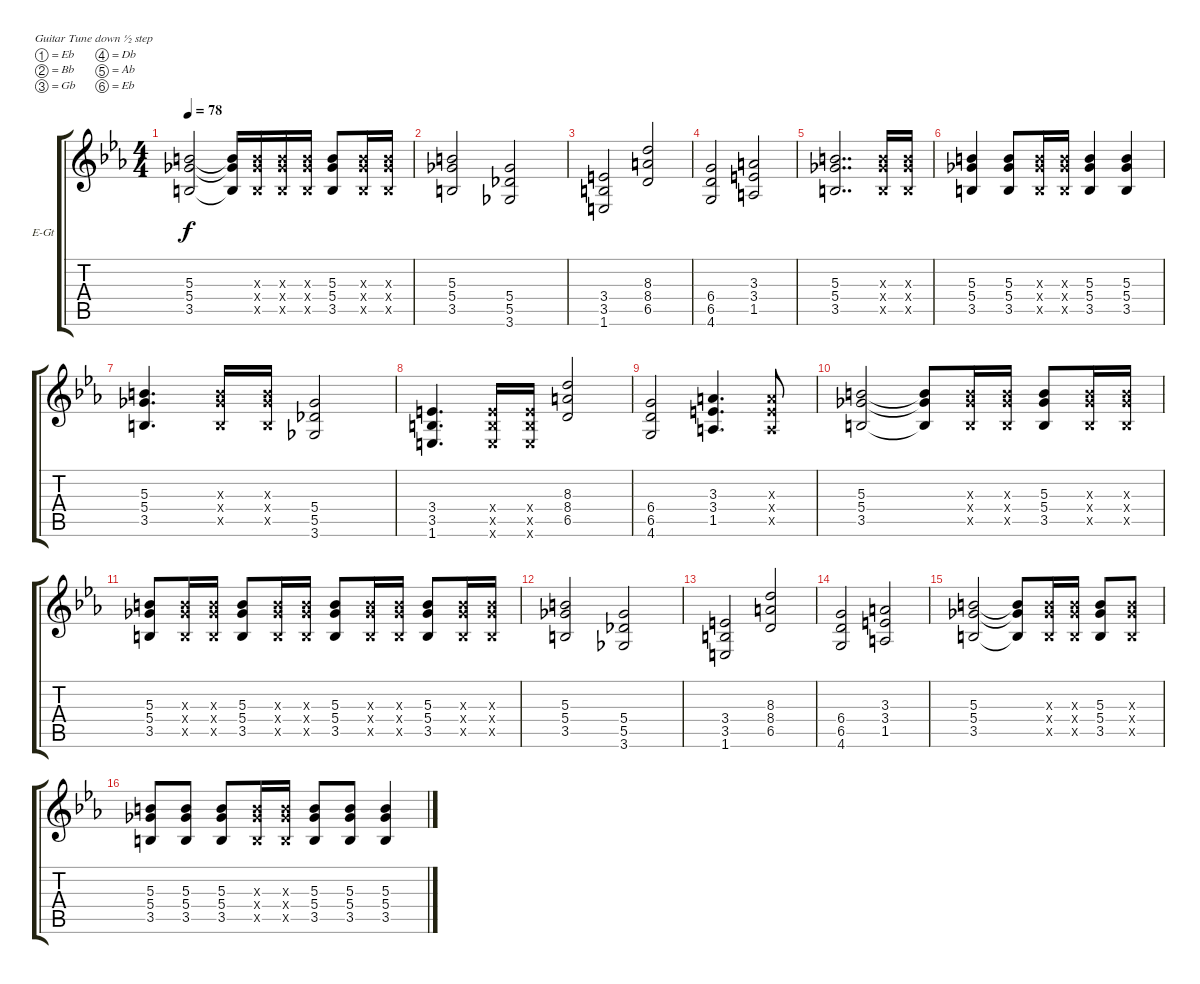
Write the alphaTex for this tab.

\defaultSystemsLayout 4
\bracketExtendMode groupsimilarinstruments
\firstSystemTrackNameOrientation horizontal
\otherSystemsTrackNameOrientation horizontal
\track ("Electric Guitar 4" "E-Gt") {instrument electricguitarclean}
\staff {score tabs}
\tuning (Eb4 Bb3 Gb3 Db3 Ab2 Eb2)
\ts (4 4)
\tempo 78
\clef g2
\ks eb
(3.5{t} 5.4{t} 5.3{t}).2{dy f} (3.5{t} 5.4{t} 5.3{t}).16 (5.3{x} 5.4{x} 3.5{x}).16 (3.5{x} 5.4{x} 5.3{x}).16 (5.3{x} 5.4{x} 3.5{x}).16 (3.5 5.4 5.3).8 (5.3{x} 5.4{x} 3.5{x}).16 (3.5{x} 5.4{x} 5.3{x}).16 |
(5.3 5.4 3.5).2 (3.6 5.5 5.4).2 |
(3.4 3.5 1.6).2 (6.5 8.4 8.3).2 |
(4.6 6.5 6.4).2 (1.5 3.4 3.3).2 |
(3.5 5.4 5.3).2{dd} (5.3{x} 5.4{x} 3.5{x}).16 (3.5{x} 5.4{x} 5.3{x}).16 |
(5.3 5.4 3.5).4 (3.5 5.4 5.3).8 (5.3{x} 5.4{x} 3.5{x}).16 (3.5{x} 5.4{x} 5.3{x}).16 (5.3 5.4 3.5).4 (3.5 5.4 5.3).4 |
(5.3 5.4 3.5).4{d} (3.5{x} 5.4{x} 5.3{x}).16 (5.3{x} 5.4{x} 3.5{x}).16 (3.6 5.5 5.4).2 |
(1.6 3.5 3.4).4{d} (3.4{x} 3.5{x} 1.6{x}).16 (1.6{x} 3.5{x} 3.4{x}).16 (6.5 8.4 8.3).2 |
(4.6 6.5 6.4).2 (1.5 3.4 3.3).4{d} (3.3{x} 3.4{x} 1.5{x}).8 |
(5.3 5.4 3.5).2 (5.3{t} 5.4{t} 3.5{t}).8 (3.5{x} 5.4{x} 5.3{x}).16 (5.3{x} 5.4{x} 3.5{x}).16 (3.5 5.4 5.3).8 (5.3{x} 5.4{x} 3.5{x}).16 (3.5{x} 5.4{x} 5.3{x}).16 |
(3.5 5.4 5.3).8 (5.3{x} 5.4{x} 3.5{x}).16 (3.5{x} 5.4{x} 5.3{x}).16 (3.5 5.4 5.3).8 (5.3{x} 5.4{x} 3.5{x}).16 (3.5{x} 5.4{x} 5.3{x}).16 (3.5 5.4 5.3).8 (5.3{x} 5.4{x} 3.5{x}).16 (3.5{x} 5.4{x} 5.3{x}).16 (3.5 5.4 5.3).8 (5.3{x} 5.4{x} 3.5{x}).16 (3.5{x} 5.4{x} 5.3{x}).16 |
(3.5 5.4 5.3).2 (5.4 5.5 3.6).2 |
(1.6 3.5 3.4).2 (6.5 8.4 8.3).2 |
(4.6 6.5 6.4).2 (1.5 3.4 3.3).2 |
(5.3 5.4 3.5).2 (5.3{t} 5.4{t} 3.5{t}).8 (3.5{x} 5.4{x} 5.3{x}).16 (5.3{x} 5.4{x} 3.5{x}).16 (3.5 5.4 5.3).8 (5.3{x} 5.4{x} 3.5{x}).8 |
(3.5 5.4 5.3).8 (5.3 5.4 3.5).8 (3.5 5.4 5.3).8 (5.3{x} 5.4{x} 3.5{x}).16 (3.5{x} 5.4{x} 5.3{x}).16 (5.3 5.4 3.5).8 (3.5 5.4 5.3).8 (5.3 5.4 3.5).4
